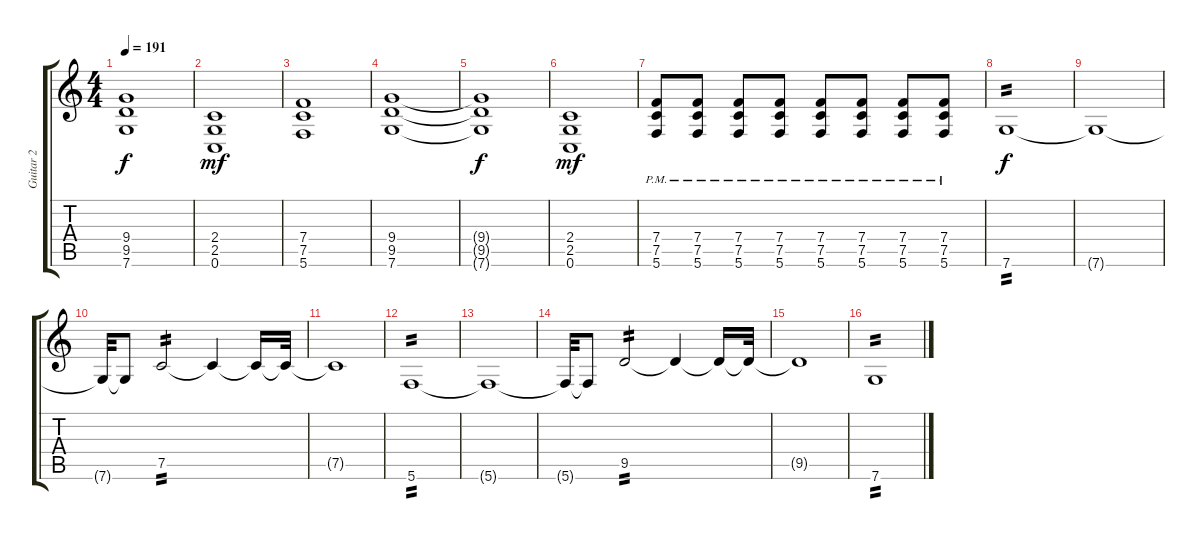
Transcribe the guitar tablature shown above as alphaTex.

\track ("Guitar 2" "Guitar 2") {instrument distortionguitar}
\staff {score tabs}
\tuning (C4 G3 Eb3 Bb2 F2 C2) {hide}
\ts (4 4)
\tempo 191
\clef g2
\ks c
(9.4{t} 9.5{t} 7.6{t}).1{dy f} |
(2.4 2.5 0.6).1{dy mf} |
(7.4 7.5 5.6).1 |
(9.4 9.5 7.6).1 |
(9.4{t} 9.5{t} 7.6{t}).1{dy f} |
(2.4 2.5 0.6).1{dy mf} |
(7.4 7.5 5.6{pm}).8 (7.4 7.5 5.6{pm}).8 (7.4 7.5 5.6{pm}).8 (7.4 7.5 5.6{pm}).8 (7.4 7.5 5.6{pm}).8 (7.4 7.5 5.6{pm}).8 (7.4 7.5 5.6{pm}).8 (7.4 7.5 5.6{pm}).8 |
7.6.1{tp 2 dy f} |
7.6{t}.1 |
7.6{t}.32 7.6{t}.8 7.5.2{tp 2} 7.5{t}.4 7.5{t}.16 7.5{t}.32 |
7.5{t}.1 |
5.6.1{tp 2} |
5.6{t}.1 |
5.6{t}.32 5.6{t}.8 9.5.2{tp 2} 9.5{t}.4 9.5{t}.16 9.5{t}.32 |
9.5{t}.1 |
7.6.1{tp 2}
